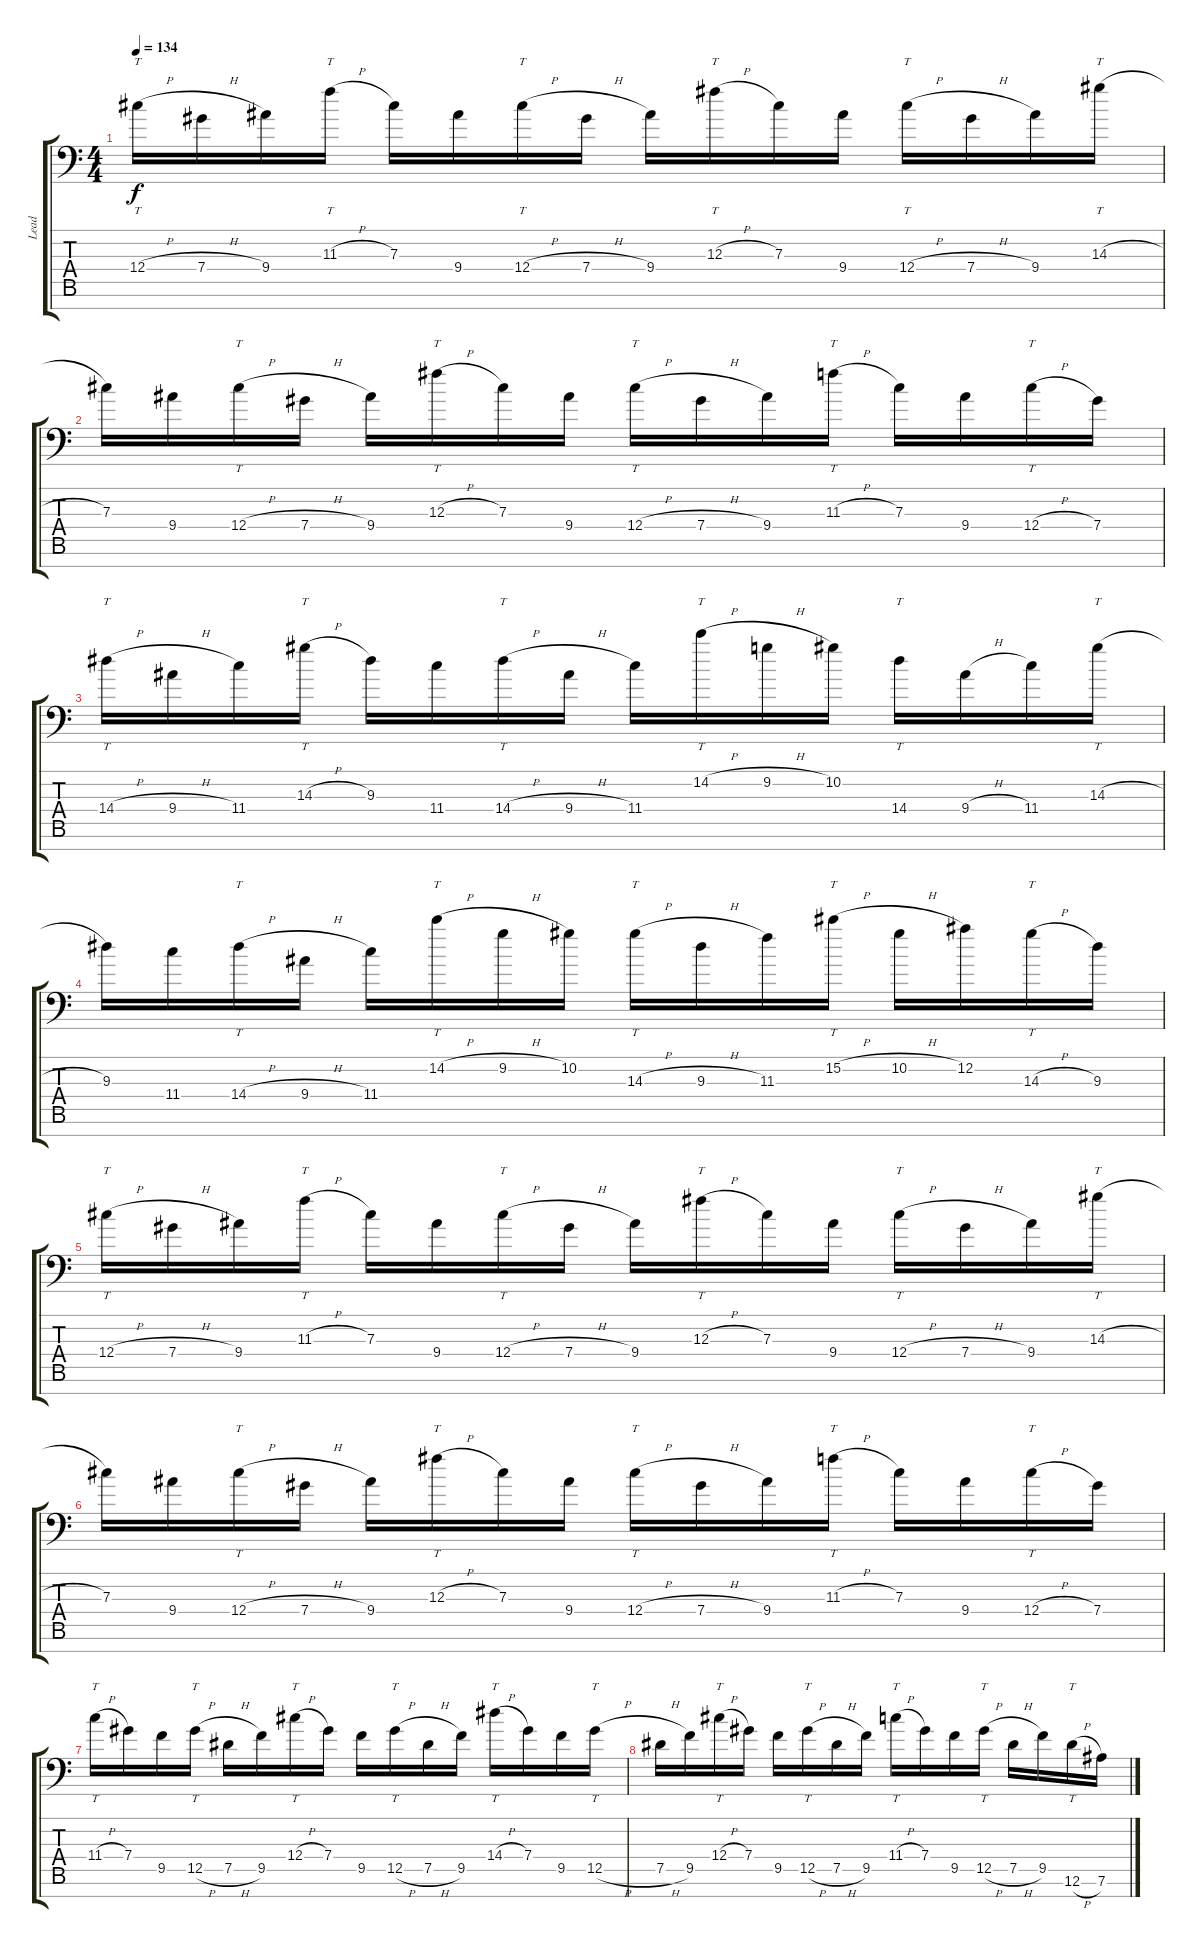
\track ("Lead" "Lead") {instrument distortionguitar}
\staff {score tabs}
\tuning (Eb4 Bb3 Gb3 Db3 Ab2 Eb2 Ab1) {hide}
\ts (4 4)
\tempo 134
\clef f4
\ks c
12.4{h}.16{tt dy f} 7.4{h}.16 9.4.16 11.3{h}.16{tt} 7.3.16 9.4.16 12.4{h}.16{tt} 7.4{h}.16 9.4.16 12.3{h}.16{tt} 7.3.16 9.4.16 12.4{h}.16{tt} 7.4{h}.16 9.4.16 14.3{h}.16{tt} |
7.3.16 9.4.16 12.4{h}.16{tt} 7.4{h}.16 9.4.16 12.3{h}.16{tt} 7.3.16 9.4.16 12.4{h}.16{tt} 7.4{h}.16 9.4.16 11.3{h}.16{tt} 7.3.16 9.4.16 12.4{h}.16{tt} 7.4.16 |
14.4{h}.16{tt} 9.4{h}.16 11.4.16 14.3{h}.16{tt} 9.3.16 11.4.16 14.4{h}.16{tt} 9.4{h}.16 11.4.16 14.2{h}.16{tt} 9.2{h}.16 10.2.16 14.4.16{tt} 9.4{h}.16 11.4.16 14.3{h}.16{tt} |
9.3.16 11.4.16 14.4{h}.16{tt} 9.4{h}.16 11.4.16 14.2{h}.16{tt} 9.2{h}.16 10.2.16 14.3{h}.16{tt} 9.3{h}.16 11.3.16 15.2{h}.16{tt} 10.2{h}.16 12.2.16 14.3{h}.16{tt} 9.3.16 |
12.4{h}.16{tt} 7.4{h}.16 9.4.16 11.3{h}.16{tt} 7.3.16 9.4.16 12.4{h}.16{tt} 7.4{h}.16 9.4.16 12.3{h}.16{tt} 7.3.16 9.4.16 12.4{h}.16{tt} 7.4{h}.16 9.4.16 14.3{h}.16{tt} |
7.3.16 9.4.16 12.4{h}.16{tt} 7.4{h}.16 9.4.16 12.3{h}.16{tt} 7.3.16 9.4.16 12.4{h}.16{tt} 7.4{h}.16 9.4.16 11.3{h}.16{tt} 7.3.16 9.4.16 12.4{h}.16{tt} 7.4.16 |
11.4{h}.16{tt} 7.4.16 9.5.16 12.5{h}.16{tt} 7.5{h}.16 9.5.16 12.4{h}.16{tt} 7.4.16 9.5.16 12.5{h}.16{tt} 7.5{h}.16 9.5.16 14.4{h}.16{tt} 7.4.16 9.5.16 12.5{h}.16{tt} |
7.5{h}.16 9.5.16 12.4{h}.16{tt} 7.4.16 9.5.16 12.5{h}.16{tt} 7.5{h}.16 9.5.16 11.4{h}.16{tt} 7.4.16 9.5.16 12.5{h}.16{tt} 7.5{h}.16 9.5.16 12.6{h}.16{tt} 7.6.16
